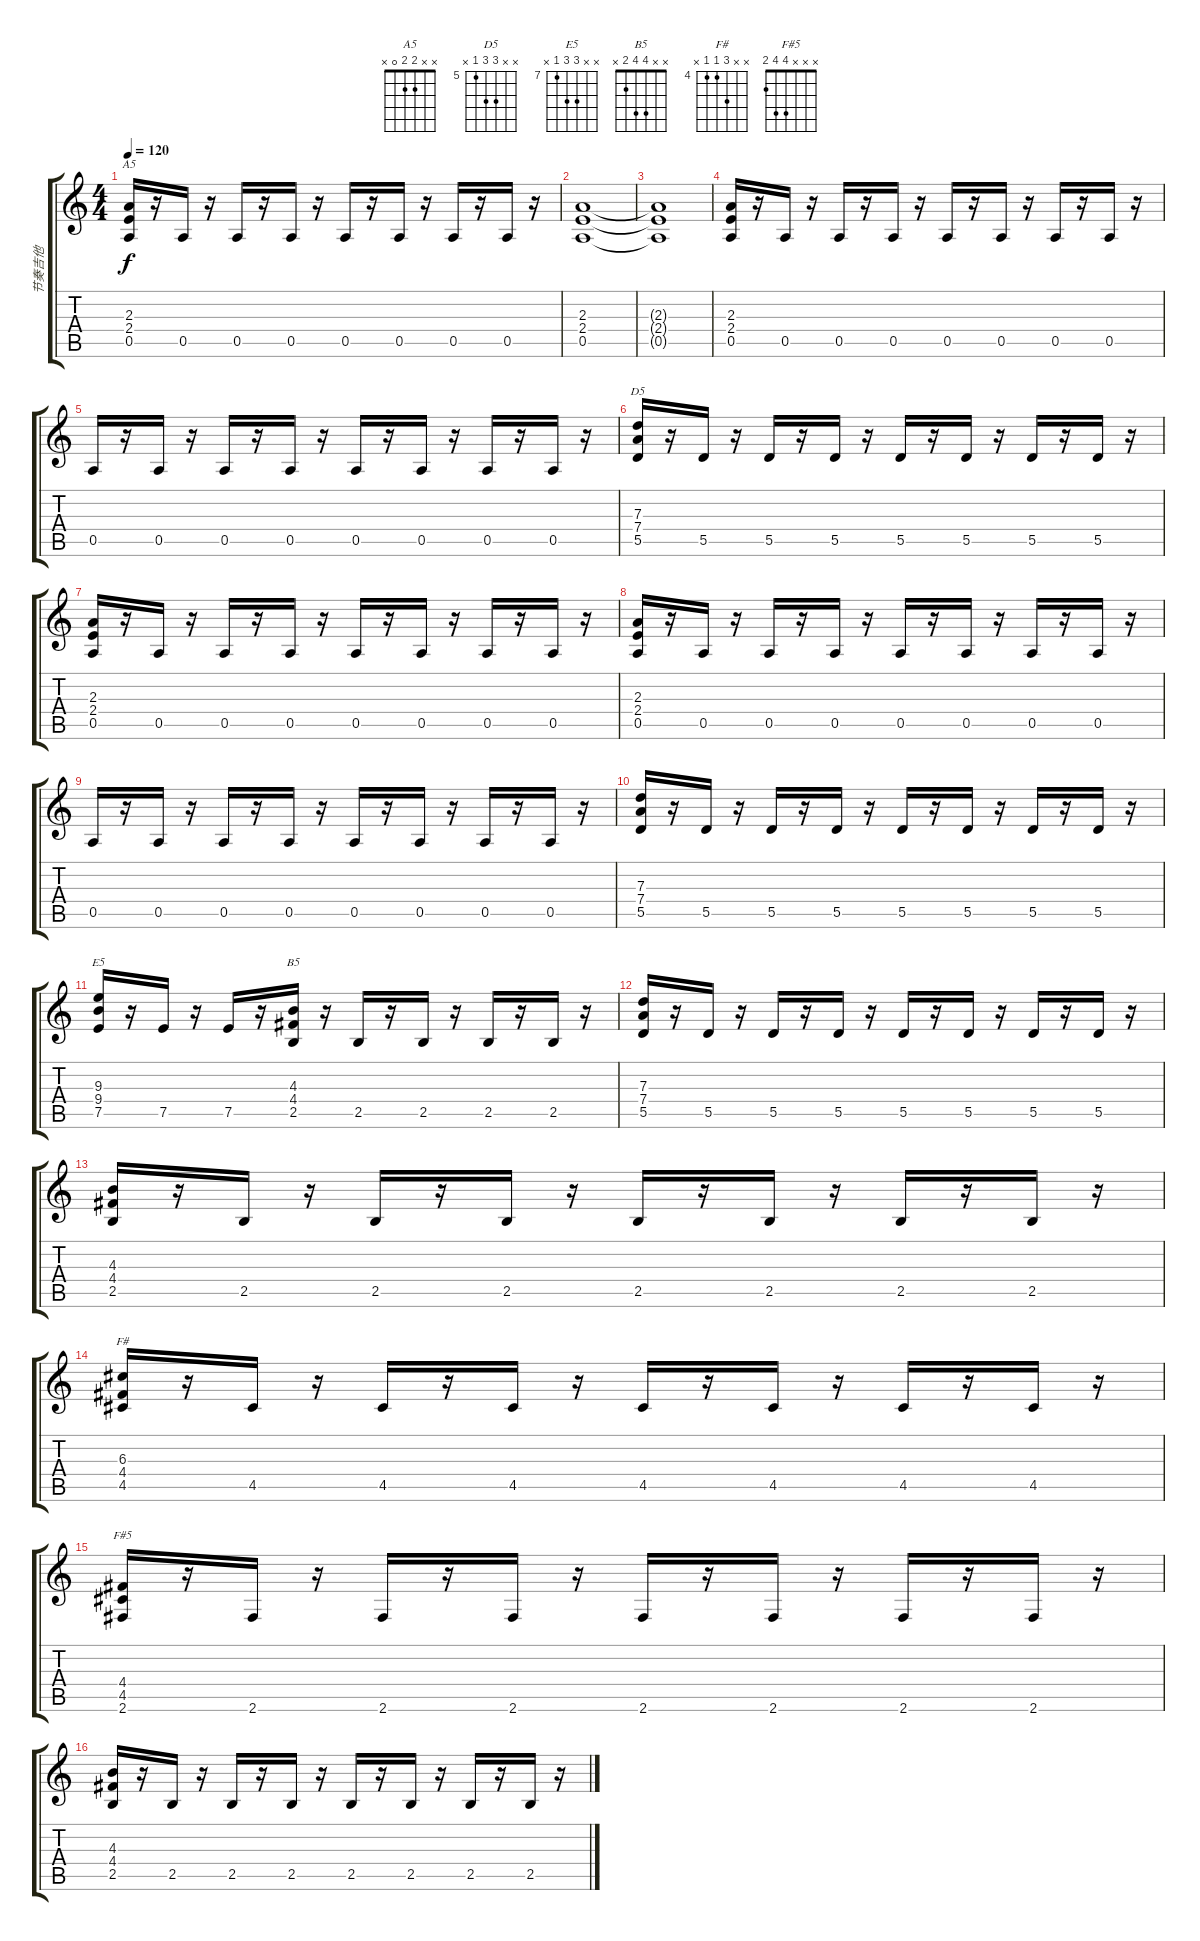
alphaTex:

\track ("节奏吉他" "节奏吉他") {instrument overdrivenguitar}
\staff {score tabs}
\tuning (E4 B3 G3 D3 A2 E2) {hide}
\chord ("A5" x x 2 2 0 x)
\chord ("D5" x x 7 7 5 x) {firstfret 5}
\chord ("E5" x x 9 9 7 x) {firstfret 7}
\chord ("B5" x x 4 4 2 x)
\chord ("F#" x x 6 4 4 x) {firstfret 4}
\chord ("F#5" x x x 4 4 2)
\ts (4 4)
\tempo 120
\clef g2
\ks c
(2.3 2.4 0.5).16{ch "A5" dy f} r.16 0.5.16 r.16 0.5.16 r.16 0.5.16 r.16 0.5.16 r.16 0.5.16 r.16 0.5.16 r.16 0.5.16 r.16 |
(2.3 2.4 0.5).1 |
(2.3{t} 2.4{t} 0.5{t}).1 |
(2.3 2.4 0.5).16 r.16 0.5.16 r.16 0.5.16 r.16 0.5.16 r.16 0.5.16 r.16 0.5.16 r.16 0.5.16 r.16 0.5.16 r.16 |
0.5.16 r.16 0.5.16 r.16 0.5.16 r.16 0.5.16 r.16 0.5.16 r.16 0.5.16 r.16 0.5.16 r.16 0.5.16 r.16 |
(7.3 7.4 5.5).16{ch "D5"} r.16 5.5.16 r.16 5.5.16 r.16 5.5.16 r.16 5.5.16 r.16 5.5.16 r.16 5.5.16 r.16 5.5.16 r.16 |
(2.3 2.4 0.5).16 r.16 0.5.16 r.16 0.5.16 r.16 0.5.16 r.16 0.5.16 r.16 0.5.16 r.16 0.5.16 r.16 0.5.16 r.16 |
(2.3 2.4 0.5).16 r.16 0.5.16 r.16 0.5.16 r.16 0.5.16 r.16 0.5.16 r.16 0.5.16 r.16 0.5.16 r.16 0.5.16 r.16 |
0.5.16 r.16 0.5.16 r.16 0.5.16 r.16 0.5.16 r.16 0.5.16 r.16 0.5.16 r.16 0.5.16 r.16 0.5.16 r.16 |
(7.3 7.4 5.5).16 r.16 5.5.16 r.16 5.5.16 r.16 5.5.16 r.16 5.5.16 r.16 5.5.16 r.16 5.5.16 r.16 5.5.16 r.16 |
(9.3 9.4 7.5).16{ch "E5"} r.16 7.5.16 r.16 7.5.16 r.16 (4.3 4.4 2.5).16{ch "B5"} r.16 2.5.16 r.16 2.5.16 r.16 2.5.16 r.16 2.5.16 r.16 |
(7.3 7.4 5.5).16 r.16 5.5.16 r.16 5.5.16 r.16 5.5.16 r.16 5.5.16 r.16 5.5.16 r.16 5.5.16 r.16 5.5.16 r.16 |
(4.3 4.4 2.5).16 r.16 2.5.16 r.16 2.5.16 r.16 2.5.16 r.16 2.5.16 r.16 2.5.16 r.16 2.5.16 r.16 2.5.16 r.16 |
(6.3 4.4 4.5).16{ch "F#"} r.16 4.5.16 r.16 4.5.16 r.16 4.5.16 r.16 4.5.16 r.16 4.5.16 r.16 4.5.16 r.16 4.5.16 r.16 |
(4.4 4.5 2.6).16{ch "F#5"} r.16 2.6.16 r.16 2.6.16 r.16 2.6.16 r.16 2.6.16 r.16 2.6.16 r.16 2.6.16 r.16 2.6.16 r.16 |
(4.3 4.4 2.5).16 r.16 2.5.16 r.16 2.5.16 r.16 2.5.16 r.16 2.5.16 r.16 2.5.16 r.16 2.5.16 r.16 2.5.16 r.16
